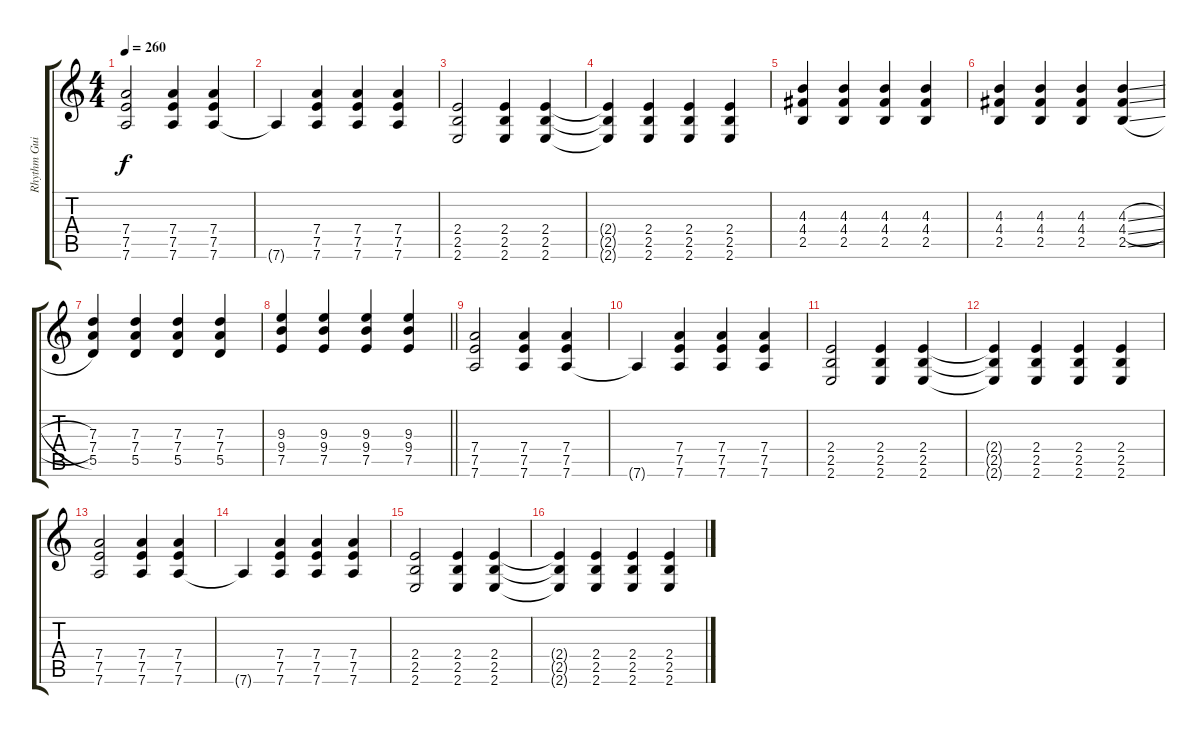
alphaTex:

\track ("Rhythm Guitar" "Rhythm Gui") {instrument overdrivenguitar}
\staff {score tabs}
\tuning (E4 B3 G3 D3 A2 D2) {hide}
\ts (4 4)
\tempo 260
\clef g2
\ks c
(7.4 7.5 7.6).2{dy f} (7.4 7.5 7.6).4 (7.4 7.5 7.6).4 |
7.6{t}.4 (7.4 7.5 7.6).4 (7.4 7.5 7.6).4 (7.4 7.5 7.6).4 |
(2.4 2.5 2.6).2 (2.4 2.5 2.6).4 (2.4 2.5 2.6).4 |
(2.4{t} 2.5{t} 2.6{t}).4 (2.4 2.5 2.6).4 (2.4 2.5 2.6).4 (2.4 2.5 2.6).4 |
(4.3 4.4 2.5).4 (4.3 4.4 2.5).4 (4.3 4.4 2.5).4 (4.3 4.4 2.5).4 |
(4.3 4.4 2.5).4 (4.3 4.4 2.5).4 (4.3 4.4 2.5).4 (4.3{sl} 4.4{sl} 2.5{sl}).4 |
(7.3 7.4 5.5).4 (7.3 7.4 5.5).4 (7.3 7.4 5.5).4 (7.3 7.4 5.5).4 |
\barLineRight lightlight
(9.3 9.4 7.5).4 (9.3 9.4 7.5).4 (9.3 9.4 7.5).4 (9.3 9.4 7.5).4 |
(7.4 7.5 7.6).2 (7.4 7.5 7.6).4 (7.4 7.5 7.6).4 |
7.6{t}.4 (7.4 7.5 7.6).4 (7.4 7.5 7.6).4 (7.4 7.5 7.6).4 |
(2.4 2.5 2.6).2 (2.4 2.5 2.6).4 (2.4 2.5 2.6).4 |
(2.4{t} 2.5{t} 2.6{t}).4 (2.4 2.5 2.6).4 (2.4 2.5 2.6).4 (2.4 2.5 2.6).4 |
(7.4 7.5 7.6).2 (7.4 7.5 7.6).4 (7.4 7.5 7.6).4 |
7.6{t}.4 (7.4 7.5 7.6).4 (7.4 7.5 7.6).4 (7.4 7.5 7.6).4 |
(2.4 2.5 2.6).2 (2.4 2.5 2.6).4 (2.4 2.5 2.6).4 |
(2.4{t} 2.5{t} 2.6{t}).4 (2.4 2.5 2.6).4 (2.4 2.5 2.6).4 (2.4 2.5 2.6).4
